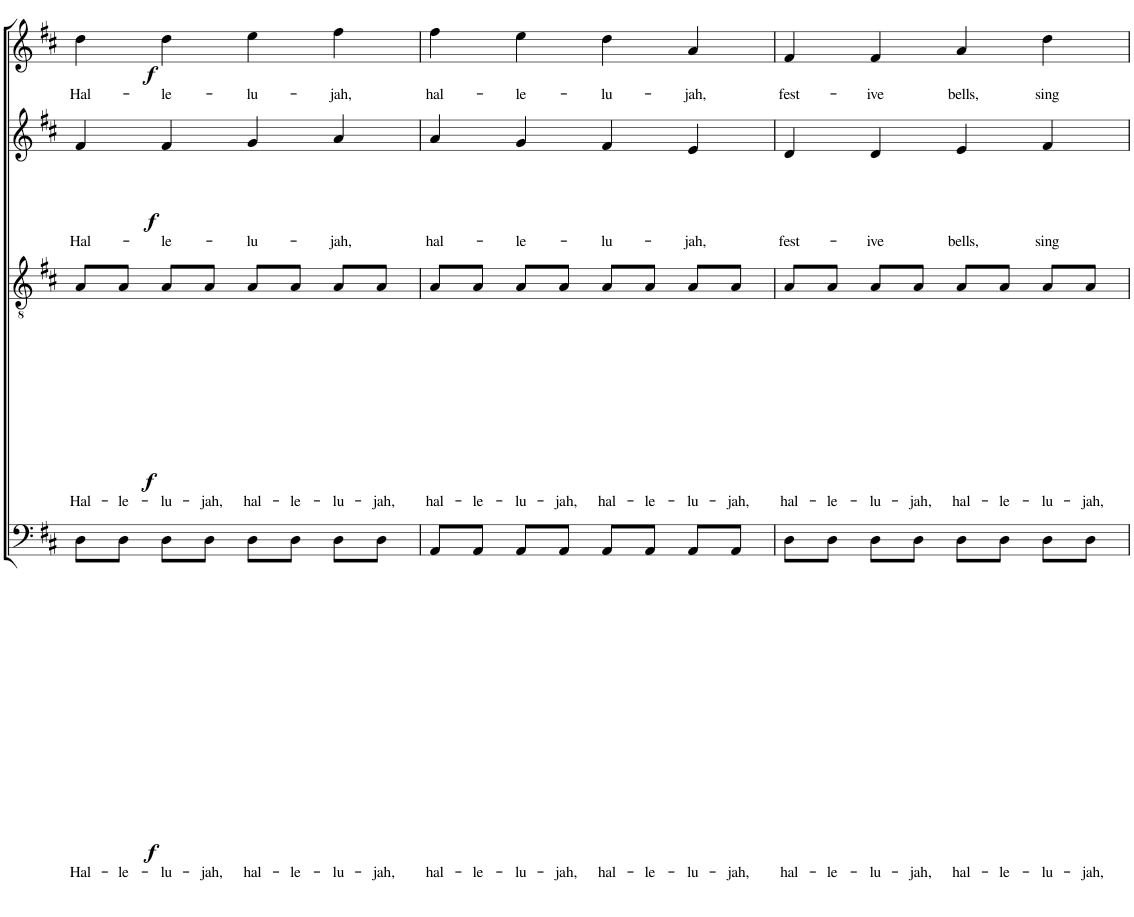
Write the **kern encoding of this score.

**kern	**text	**dynam	**kern	**text	**dynam	**kern	**text	**dynam	**kern	**text	**dynam
*part4	*part4	*part4	*part3	*part3	*part3	*part2	*part2	*part2	*part1	*part1	*part1
*staff4	*staff4	*staff4	*staff3	*staff3	*staff3	*staff2	*staff2	*staff2	*staff1	*staff1	*staff1
*I"B	*	*	*I"T	*	*	*I"A	*	*	*I"S	*	*
!!LO:PB:g=z
*clefF4	*	*	*clefGv2	*	*	*clefG2	*	*	*clefG2	*	*
*	*	*	*Trd1c2	*	*	*	*	*	*	*	*
*k[f#c#]	*	*	*k[f#c#]	*	*	*k[f#c#]	*	*	*k[f#c#]	*	*
*M4/4	*	*	*M4/4	*	*	*M4/4	*	*	*M4/4	*	*
*met(c)	*	*	*met(c)	*	*	*met(c)	*	*	*met(c)	*	*
=27	=27	=27	=27	=27	=27	=27	=27	=27	=27	=27	=27
!	!LO:LY:b	!LO:DY:b	!	!LO:LY:b	!LO:DY:b	!	!LO:LY:b	!LO:DY:b	!	!LO:LY:b	!LO:DY:b
8D\L	Hal-	f	8A/L	Hal-	f	4f#/	Hal-	f	4dd\	Hal-	f
!	!LO:LY:b	!	!	!LO:LY:b	!	!	!	!	!	!	!
8D\J	-le-	.	8A/J	-le-	.	.	.	.	.	.	.
!	!LO:LY:b	!	!	!LO:LY:b	!	!	!LO:LY:b	!	!	!LO:LY:b	!
8D\L	-lu-	.	8A/L	-lu-	.	4f#/	-le-	.	4dd\	-le-	.
!	!LO:LY:b	!	!	!LO:LY:b	!	!	!	!	!	!	!
8D\J	-jah,	.	8A/J	-jah,	.	.	.	.	.	.	.
!	!LO:LY:b	!	!	!LO:LY:b	!	!	!LO:LY:b	!	!	!LO:LY:b	!
8D\L	hal-	.	8A/L	hal-	.	4g/	-lu-	.	4ee\	-lu-	.
!	!LO:LY:b	!	!	!LO:LY:b	!	!	!	!	!	!	!
8D\J	-le-	.	8A/J	-le-	.	.	.	.	.	.	.
!	!LO:LY:b	!	!	!LO:LY:b	!	!	!LO:LY:b	!	!	!LO:LY:b	!
8D\L	-lu-	.	8A/L	-lu-	.	4a/	-jah,	.	4ff#\	-jah,	.
!	!LO:LY:b	!	!	!LO:LY:b	!	!	!	!	!	!	!
8D\J	-jah,	.	8A/J	-jah,	.	.	.	.	.	.	.
=28	=28	=28	=28	=28	=28	=28	=28	=28	=28	=28	=28
!	!LO:LY:b	!	!	!LO:LY:b	!	!	!LO:LY:b	!	!	!LO:LY:b	!
8AA/L	hal-	.	8A/L	hal-	.	4a/	hal-	.	4ff#\	hal-	.
!	!LO:LY:b	!	!	!LO:LY:b	!	!	!	!	!	!	!
8AA/J	-le-	.	8A/J	-le-	.	.	.	.	.	.	.
!	!LO:LY:b	!	!	!LO:LY:b	!	!	!LO:LY:b	!	!	!LO:LY:b	!
8AA/L	-lu-	.	8A/L	-lu-	.	4g/	-le-	.	4ee\	-le-	.
!	!LO:LY:b	!	!	!LO:LY:b	!	!	!	!	!	!	!
8AA/J	-jah,	.	8A/J	-jah,	.	.	.	.	.	.	.
!	!LO:LY:b	!	!	!LO:LY:b	!	!	!LO:LY:b	!	!	!LO:LY:b	!
8AA/L	hal-	.	8A/L	hal-	.	4f#/	-lu-	.	4dd\	-lu-	.
!	!LO:LY:b	!	!	!LO:LY:b	!	!	!	!	!	!	!
8AA/J	-le-	.	8A/J	-le-	.	.	.	.	.	.	.
!	!LO:LY:b	!	!	!LO:LY:b	!	!	!LO:LY:b	!	!	!LO:LY:b	!
8AA/L	-lu-	.	8A/L	-lu-	.	4e/	-jah,	.	4a/	-jah,	.
!	!LO:LY:b	!	!	!LO:LY:b	!	!	!	!	!	!	!
8AA/J	-jah,	.	8A/J	-jah,	.	.	.	.	.	.	.
=29	=29	=29	=29	=29	=29	=29	=29	=29	=29	=29	=29
!	!LO:LY:b	!	!	!LO:LY:b	!	!	!LO:LY:b	!	!	!LO:LY:b	!
8D\L	hal-	.	8A/L	hal-	.	4d/	fest-	.	4f#/	fest-	.
!	!LO:LY:b	!	!	!LO:LY:b	!	!	!	!	!	!	!
8D\J	-le-	.	8A/J	-le-	.	.	.	.	.	.	.
!	!LO:LY:b	!	!	!LO:LY:b	!	!	!LO:LY:b	!	!	!LO:LY:b	!
8D\L	-lu-	.	8A/L	-lu-	.	4d/	-ive	.	4f#/	-ive	.
!	!LO:LY:b	!	!	!LO:LY:b	!	!	!	!	!	!	!
8D\J	-jah,	.	8A/J	-jah,	.	.	.	.	.	.	.
!	!LO:LY:b	!	!	!LO:LY:b	!	!	!LO:LY:b	!	!	!LO:LY:b	!
8D\L	hal-	.	8A/L	hal-	.	4e/	bells,	.	4a/	bells,	.
!	!LO:LY:b	!	!	!LO:LY:b	!	!	!	!	!	!	!
8D\J	-le-	.	8A/J	-le-	.	.	.	.	.	.	.
!	!LO:LY:b	!	!	!LO:LY:b	!	!	!LO:LY:b	!	!	!LO:LY:b	!
8D\L	-lu-	.	8A/L	-lu-	.	4f#/	sing	.	4dd\	sing	.
!	!LO:LY:b	!	!	!LO:LY:b	!	!	!	!	!	!	!
8D\J	-jah,	.	8A/J	-jah,	.	.	.	.	.	.	.
=	=	=	=	=	=	=	=	=	=	=	=
*-	*-	*-	*-	*-	*-	*-	*-	*-	*-	*-	*-
